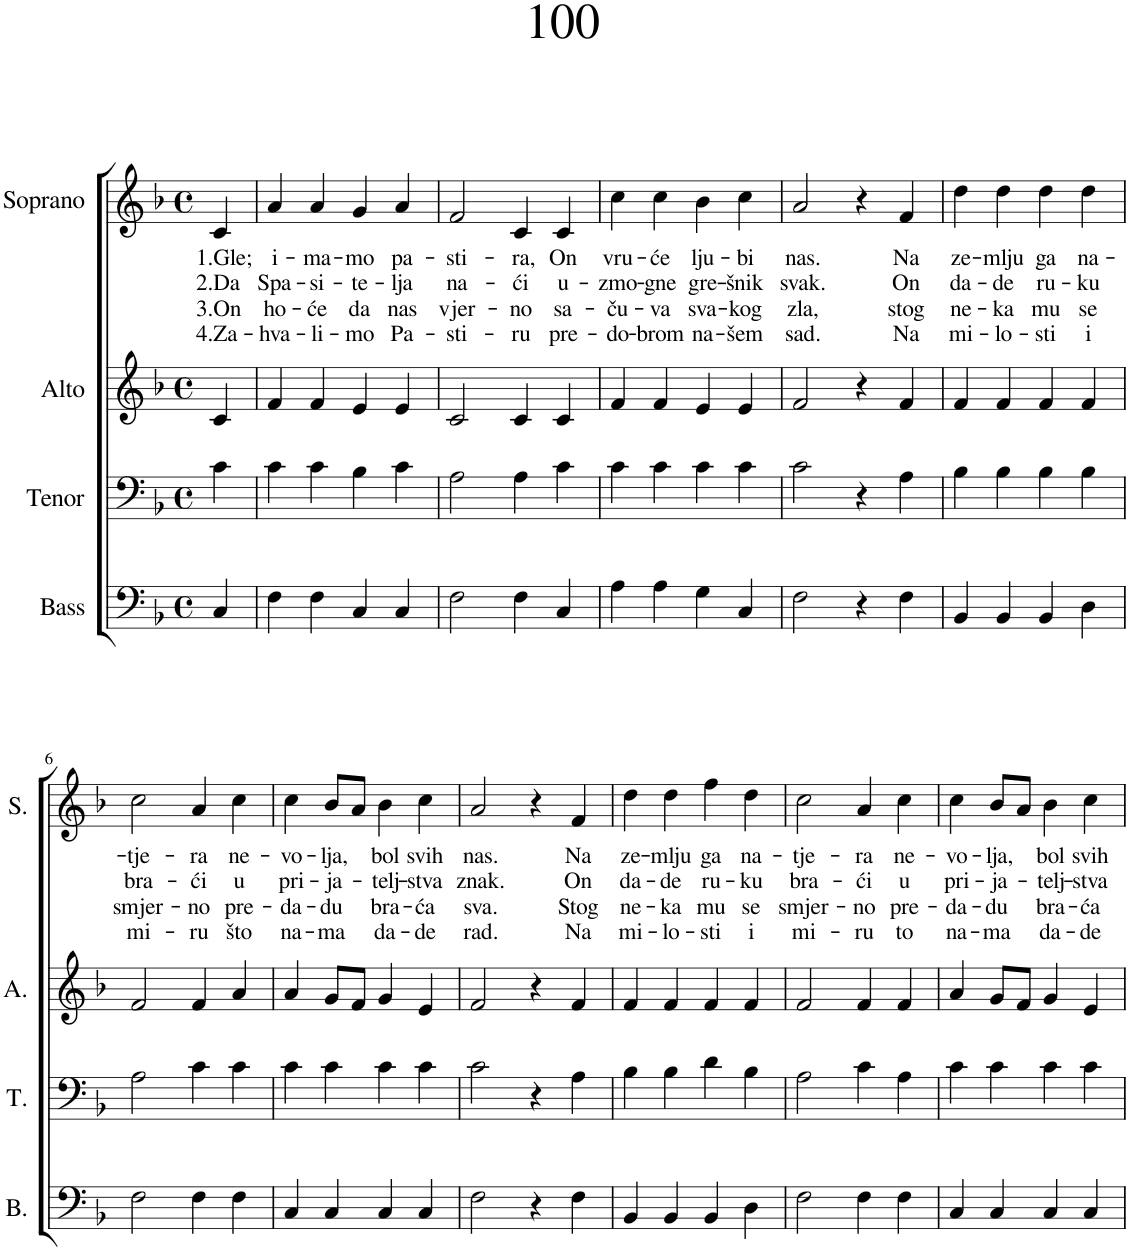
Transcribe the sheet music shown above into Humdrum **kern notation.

**kern	**kern	**kern	**kern	**text	**text	**text	**text
*part4	*part3	*part2	*part1	*part1	*part1	*part1	*part1
*staff4	*staff3	*staff2	*staff1	*staff1	*staff1	*staff1	*staff1
*I"Bass	*I"Tenor	*I"Alto	*I"Soprano	*	*	*	*
*I'B.	*I'T.	*I'A.	*I'S.	*	*	*	*
*clefF4	*clefF4	*clefG2	*clefG2	*	*	*	*
*k[b-]	*k[b-]	*k[b-]	*k[b-]	*	*	*	*
*M4/4	*M4/4	*M4/4	*M4/4	*	*	*	*
*met(c)	*met(c)	*met(c)	*met(c)	*	*	*	*
=	=	=	=	=	=	=	=
!	!	!	!	!LO:LY:b	!LO:LY:b	!LO:LY:b	!LO:LY:b
4C/	4c\	4c/	4c/	1.Gle;	2.Da	3.On	4.Za-
=1	=1	=1	=1	=1	=1	=1	=1
!	!	!	!	!LO:LY:b	!LO:LY:b	!LO:LY:b	!LO:LY:b
4F\	4c\	4f/	4a/	i-	Spa-	ho-	-hva-
!	!	!	!	!LO:LY:b	!LO:LY:b	!LO:LY:b	!LO:LY:b
4F\	4c\	4f/	4a/	-ma-	-si-	-će	-li-
!	!	!	!	!LO:LY:b	!LO:LY:b	!LO:LY:b	!LO:LY:b
4C/	4B-\	4e/	4g/	-mo	-te-	da	-mo
!	!	!	!	!LO:LY:b	!LO:LY:b	!LO:LY:b	!LO:LY:b
4C/	4c\	4e/	4a/	pa-	-lja	nas	Pa-
=2	=2	=2	=2	=2	=2	=2	=2
!	!	!	!	!LO:LY:b	!LO:LY:b	!LO:LY:b	!LO:LY:b
2F\	2A\	2c/	2f/	-sti-	na-	vjer-	-sti-
!	!	!	!	!LO:LY:b	!LO:LY:b	!LO:LY:b	!LO:LY:b
4F\	4A\	4c/	4c/	-ra,	-ći	-no	-ru
!	!	!	!	!LO:LY:b	!LO:LY:b	!LO:LY:b	!LO:LY:b
4C/	4c\	4c/	4c/	On	u-	sa-	pre-
=3	=3	=3	=3	=3	=3	=3	=3
!	!	!	!	!LO:LY:b	!LO:LY:b	!LO:LY:b	!LO:LY:b
4A\	4c\	4f/	4cc\	vru-	-zmo-	-ču-	-do-
!	!	!	!	!LO:LY:b	!LO:LY:b	!LO:LY:b	!LO:LY:b
4A\	4c\	4f/	4cc\	-će	-gne	-va	-brom
!	!	!	!	!LO:LY:b	!LO:LY:b	!LO:LY:b	!LO:LY:b
4G\	4c\	4e/	4b-\	lju-	gre-	sva-	na-
!	!	!	!	!LO:LY:b	!LO:LY:b	!LO:LY:b	!LO:LY:b
4C/	4c\	4e/	4cc\	-bi	-šnik	-kog	-šem
=4	=4	=4	=4	=4	=4	=4	=4
!	!	!	!	!LO:LY:b	!LO:LY:b	!LO:LY:b	!LO:LY:b
2F\	2c\	2f/	2a/	nas.	svak.	zla,	sad.
4r	4r	4r	4r	.	.	.	.
!	!	!	!	!LO:LY:b	!LO:LY:b	!LO:LY:b	!LO:LY:b
4F\	4A\	4f/	4f/	Na	On	stog	Na
=5	=5	=5	=5	=5	=5	=5	=5
!	!	!	!	!LO:LY:b	!LO:LY:b	!LO:LY:b	!LO:LY:b
4BB-/	4B-\	4f/	4dd\	ze-	da-	ne-	mi-
!	!	!	!	!LO:LY:b	!LO:LY:b	!LO:LY:b	!LO:LY:b
4BB-/	4B-\	4f/	4dd\	-mlju	-de	-ka	-lo-
!	!	!	!	!LO:LY:b	!LO:LY:b	!LO:LY:b	!LO:LY:b
4BB-/	4B-\	4f/	4dd\	ga	ru-	mu	-sti
!	!	!	!	!LO:LY:b	!LO:LY:b	!LO:LY:b	!LO:LY:b
4D\	4B-\	4f/	4dd\	na-	-ku	se	i
!!LO:LB:g=z
=6	=6	=6	=6	=6	=6	=6	=6
!	!	!	!	!LO:LY:b	!LO:LY:b	!LO:LY:b	!LO:LY:b
2F\	2A\	2f/	2cc\	-tje-	bra-	smjer-	mi-
!	!	!	!	!LO:LY:b	!LO:LY:b	!LO:LY:b	!LO:LY:b
4F\	4c\	4f/	4a/	-ra	-ći	-no	-ru
!	!	!	!	!LO:LY:b	!LO:LY:b	!LO:LY:b	!LO:LY:b
4F\	4c\	4a/	4cc\	ne-	u	pre-	što
=7	=7	=7	=7	=7	=7	=7	=7
!	!	!	!	!LO:LY:b	!LO:LY:b	!LO:LY:b	!LO:LY:b
4C/	4c\	4a/	4cc\	-vo-	pri-	-da-	na-
!	!	!	!	!LO:LY:b	!LO:LY:b	!LO:LY:b	!LO:LY:b
4C/	4c\	8g/L	8b-/L	-lja,	-ja-	-du	-ma
.	.	8f/J	8a/J	.	.	.	.
!	!	!	!	!LO:LY:b	!LO:LY:b	!LO:LY:b	!LO:LY:b
4C/	4c\	4g/	4b-\	bol	-telj-	bra-	da-
!	!	!	!	!LO:LY:b	!LO:LY:b	!LO:LY:b	!LO:LY:b
4C/	4c\	4e/	4cc\	svih	-stva	-ća	-de
=8	=8	=8	=8	=8	=8	=8	=8
!	!	!	!	!LO:LY:b	!LO:LY:b	!LO:LY:b	!LO:LY:b
2F\	2c\	2f/	2a/	nas.	znak.	sva.	rad.
4r	4r	4r	4r	.	.	.	.
!	!	!	!	!LO:LY:b	!LO:LY:b	!LO:LY:b	!LO:LY:b
4F\	4A\	4f/	4f/	Na	On	Stog	Na
=9	=9	=9	=9	=9	=9	=9	=9
!	!	!	!	!LO:LY:b	!LO:LY:b	!LO:LY:b	!LO:LY:b
4BB-/	4B-\	4f/	4dd\	ze-	da-	ne-	mi-
!	!	!	!	!LO:LY:b	!LO:LY:b	!LO:LY:b	!LO:LY:b
4BB-/	4B-\	4f/	4dd\	-mlju	-de	-ka	-lo-
!	!	!	!	!LO:LY:b	!LO:LY:b	!LO:LY:b	!LO:LY:b
4BB-/	4d\	4f/	4ff\	ga	ru-	mu	-sti
!	!	!	!	!LO:LY:b	!LO:LY:b	!LO:LY:b	!LO:LY:b
4D\	4B-\	4f/	4dd\	na-	-ku	se	i
=10	=10	=10	=10	=10	=10	=10	=10
!	!	!	!	!LO:LY:b	!LO:LY:b	!LO:LY:b	!LO:LY:b
2F\	2A\	2f/	2cc\	-tje-	bra-	smjer-	mi-
!	!	!	!	!LO:LY:b	!LO:LY:b	!LO:LY:b	!LO:LY:b
4F\	4c\	4f/	4a/	-ra	-ći	-no	-ru
!	!	!	!	!LO:LY:b	!LO:LY:b	!LO:LY:b	!LO:LY:b
4F\	4A\	4f/	4cc\	ne-	u	pre-	to
=11	=11	=11	=11	=11	=11	=11	=11
!	!	!	!	!LO:LY:b	!LO:LY:b	!LO:LY:b	!LO:LY:b
4C/	4c\	4a/	4cc\	-vo-	pri-	-da-	na-
!	!	!	!	!LO:LY:b	!LO:LY:b	!LO:LY:b	!LO:LY:b
4C/	4c\	8g/L	8b-/L	-lja,	-ja-	-du	-ma
.	.	8f/J	8a/J	.	.	.	.
!	!	!	!	!LO:LY:b	!LO:LY:b	!LO:LY:b	!LO:LY:b
4C/	4c\	4g/	4b-\	bol	-telj-	bra-	da-
!	!	!	!	!LO:LY:b	!LO:LY:b	!LO:LY:b	!LO:LY:b
4C/	4c\	4e/	4cc\	svih	-stva	-ća	-de
=	=	=	=	=	=	=	=
*-	*-	*-	*-	*-	*-	*-	*-
